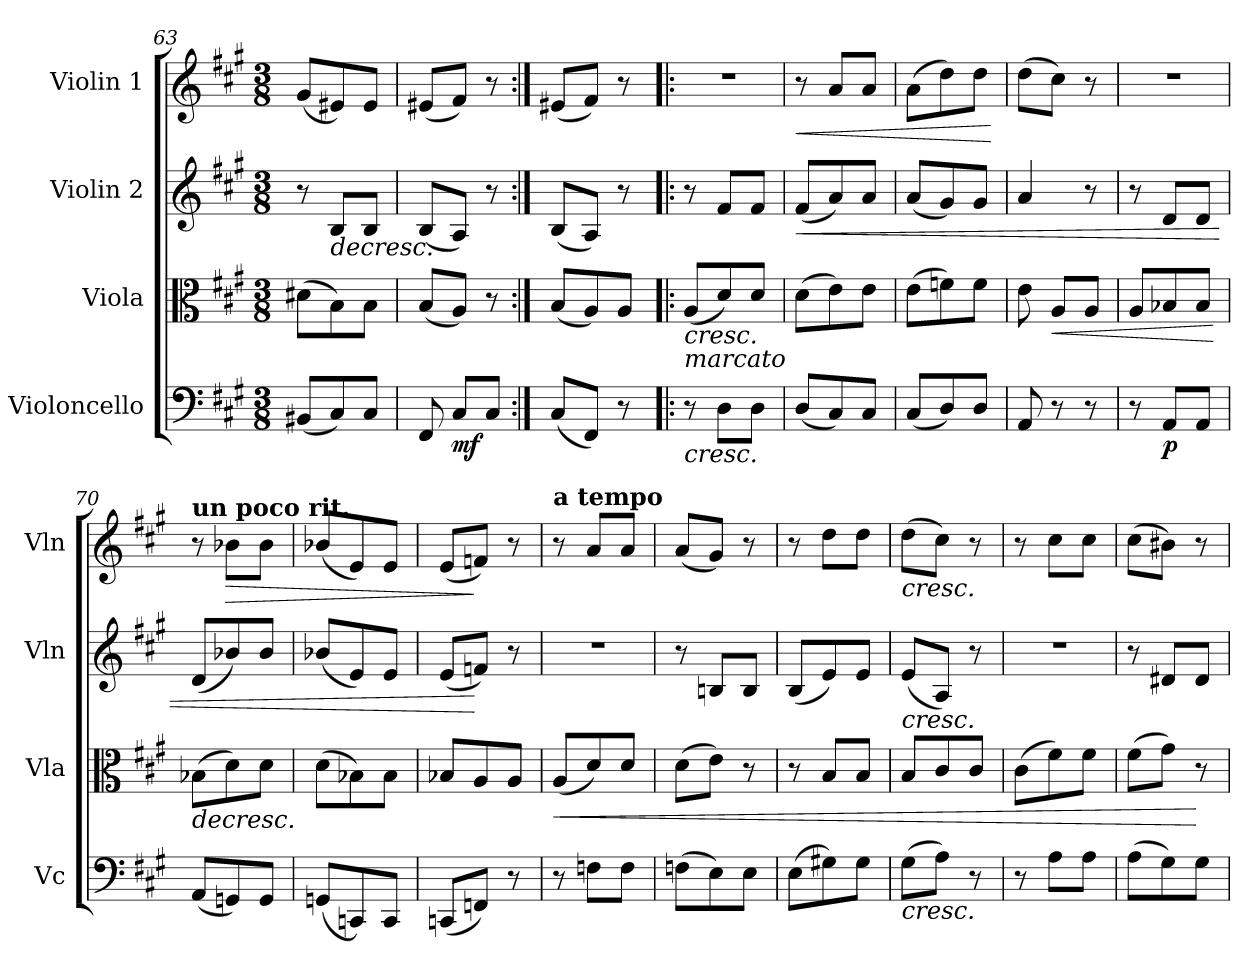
**kern	**dynam	**kern	**dynam	**kern	**dynam	**kern	**dynam
*part4	*part4	*part3	*part3	*part2	*part2	*part1	*part1
*staff4	*staff4	*staff3	*staff3	*staff2	*staff2	*staff1	*staff1
*I"Violoncello	*	*I"Viola	*	*I"Violin 2	*	*I"Violin 1	*
*I'Vc	*	*I'Vla	*	*I'Vln	*	*I'Vln	*
*clefF4	*	*clefC3	*	*clefG2	*	*clefG2	*
*k[f#c#g#]	*	*k[f#c#g#]	*	*k[f#c#g#]	*	*k[f#c#g#]	*
*M3/8	*	*M3/8	*	*M3/8	*	*M3/8	*
=63	=63	=63	=63	=63	=63	=63	=63
(8BB#X/L	.	(8d#X\L	.	8r	.	(8g#/L	.
!	!	!	!	!	!LO:HP:b	!	!
8C#/)	.	8B\)	.	8B/L	>	8e#X/)	.
8C#/J	.	8B\J	.	8B/J	.	8e#/J	.
=63X2	=63X2	=63X2	=63X2	=63X2	=63X2	=63X2	=63X2
8FF#/	.	(8B/L	.	(8B/L	.	(8e#X/L	.
!	!LO:DY:b	!	!	!	!	!	!
8C#/L	mf	8A/J)	.	8A/J)	.	8f#/J)	.
8C#/J	.	8r	.	8r	.	8r	.
=64:|!	=64:|!	=64:|!	=64:|!	=64:|!	=64:|!	=64:|!	=64:|!
(8C#/L	.	(8B/L	.	(8B/L	.	(8e#X/L	.
8FF#/J)	.	8A/)	.	8A/J)	.	8f#/J)	.
8r	.	8A/J	.	8r	.	8r	.
=65!|:	=65!|:	=65!|:	=65!|:	=65!|:	=65!|:	=65!|:	=65!|:
!	!	!LO:TX:b:i:t=marcato	!	!	!	!	!
!	!LO:HP:b	!	!LO:HP:b	!	!	!	!
8r	<	(8A/L	<	8r	.	4.r	.
8D\L	.	8d/)	.	8f#/L	.	.	.
8D\J	.	8d/J	.	8f#/J	.	.	.
=66	=66	=66	=66	=66	=66	=66	=66
!	!	!	!	!	!LO:HP:b	!	!LO:HP:b
(8D/L	.	(8d\L	.	(8f#/L	<	8r	<
8C#/)	.	8e\)	.	8a/)	.	8a/L	.
8C#/J	.	8e\J	.	8a/J	.	8a/J	.
=67	=67	=67	=67	=67	=67	=67	=67
(8C#/L	.	(8e\L	.	(8a/L	.	(8a\L	.
8D/)	.	8fn\)	.	8g#/)	.	8dd\)	.
8D/J	.	8f\J	.	8g#/J	.	8dd\J	.
.	.	.	.	.	]	.	[
=68	=68	=68	=68	=68	=68	=68	=68
8AA/	.	8e\	.	4a/	.	(8dd\L	.
!	!	!	!LO:HP:b	!	!	!	!
8r	.	8A/L	<	.	.	8cc#\J)	.
8r	.	8A/J	.	8r	.	8r	.
!!LO:LB:g=z
=69	=69	=69	=69	=69	=69	=69	=69
8r	.	8A/L	.	8r	.	4.r	.
!	!LO:DY:b	!	!	!	!	!	!
8AA/L	p	8B-X/	.	8d/L	.	.	.
8AA/J	.	8B-/J	.	8d/J	.	.	.
.	.	.	[	.	.	.	.
=70	=70	=70	=70	=70	=70	=70	=70
!	!	!	!	!	!	!LO:TX:a:B:t=un poco rit.	!
!	!	!	!LO:HP:b	!	!	!	!
(8AA/L	.	(8B-X\L	>	(8d/L	.	8r	.
!	!	!	!	!	!	!	!LO:HP:b
8GGn/)	.	8d\)	.	8b-X/)	.	8b-X\L	>
8GG/J	.	8d\J	.	8b-/J	.	8b-\J	.
=71	=71	=71	=71	=71	=71	=71	=71
(8GGn/L	.	(8d\L	.	(8b-X/L	.	(8b-X/L	.
8CCn/)	.	8B-X\)	.	8e/)	.	8e/)	.
8CC/J	.	8B-\J	.	8e/J	.	8e/J	.
=72	=72	=72	=72	=72	=72	=72	=72
(8CCn/L	.	8B-X/L	.	(8e/L	.	(8e/L	.
8FFn/J)	[	8A/	[	8fn/J)	[	8fn/J)	]
8r	.	8A/J	.	8r	.	8r	.
=73	=73	=73	=73	=73	=73	=73	=73
!	!	!	!	!	!	!LO:TX:a:B:t=a tempo	!
!	!	!	!LO:HP:b	!	!	!	!
8r	.	(8A/L	<	4.r	.	8r	.
8Fn\L	.	8d/)	.	.	.	8a/L	.
8F\J	.	8d/J	.	.	.	8a/J	.
=74	=74	=74	=74	=74	=74	=74	=74
(8Fn\L	.	(8d\L	.	8r	.	(8a/L	.
8E\)	.	8e\J)	.	8Bn/L	.	8g#/J)	.
8E\J	.	8r	]	8B/J	.	8r	.
=75	=75	=75	=75	=75	=75	=75	=75
(8E\L	.	8r	.	(8B/L	.	8r	.
8G#X\)	.	8B/L	.	8e/)	.	8dd\L	.
8G#\J	.	8B/J	.	8e/J	.	8dd\J	.
=76	=76	=76	=76	=76	=76	=76	=76
!	!	!	!	!	!	!LO:TX:b:i:t=cresc.	!
!	!	!	!	!LO:TX:b:i:t=cresc.	!	!	!
!LO:TX:b:i:t=cresc.	!	!	!	!	!	!	!
(8G#\L	.	8B/L	.	(8e/L	.	(8dd\L	.
8A\J)	.	8c#/	.	8A/J)	.	8cc#\J)	.
8r	.	8c#/J	.	8r	.	8r	.
=77	=77	=77	=77	=77	=77	=77	=77
8r	.	(8c#\L	.	4.r	.	8r	.
8A\L	.	8f#\)	.	.	.	8cc#\L	.
8A\J	.	8f#\J	.	.	.	8cc#\J	.
=78	=78	=78	=78	=78	=78	=78	=78
(8A\L	.	(8f#\L	.	8r	.	(8cc#\L	.
8G#\)	.	8g#\J)	.	8d#X/L	.	8b#X\J)	.
8G#\J	.	8r	[	8d#/J	.	8r	.
=	=	=	=	=	=	=	=
*-	*-	*-	*-	*-	*-	*-	*-
